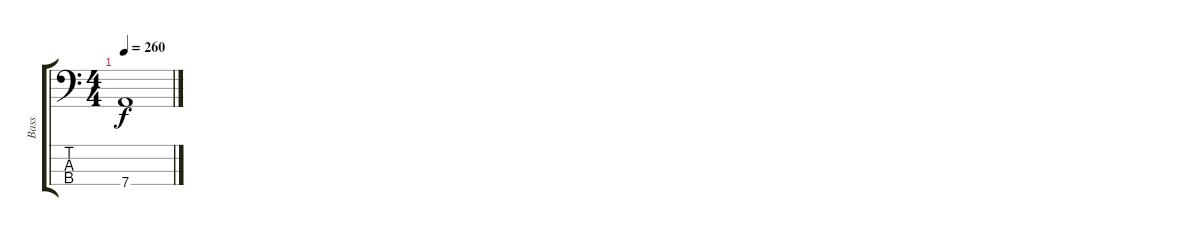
\track ("Bass" "Bass") {instrument electricbassfinger}
\staff {score tabs}
\tuning (G2 D2 A1 D1) {hide}
\ts (4 4)
\tempo 260
\clef f4
\ks c
7.4.1{dy f}
